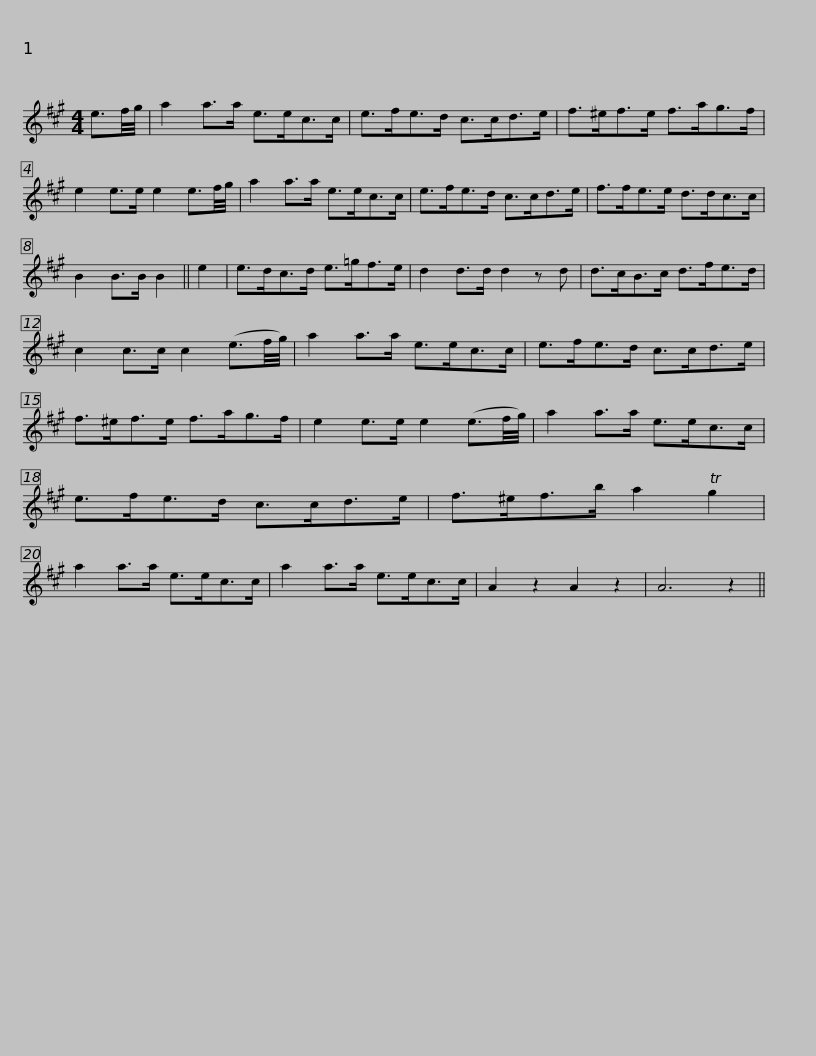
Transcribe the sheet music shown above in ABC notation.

X:1
L:1/8
M:4/4
I:linebreak $
K:A
V:1 treble
V:1
 e3/2f/4g/4 | a2 a>a e>ec>c | e>fe>d c>cd>e | f>^ef>e f>ag>f | e2 e>e e2 e3/2f/4g/4 |$ %5
 a2 a>a e>ec>c | e>fe>d c>cd>e | f>fe>e d>dc>c | B2 B>B B2 || e2 |$ %10
 e>dc>d e>=gf>e | d2 d>d d2 z d | d>cB>c d>fe>d | c2 c>c c2 (e3/2f/4g/4) | a2 a>a e>ec>c |$ %15
 e>fe>d c>cd>e | f>^ef>e f>ag>f | e2 e>e e2 (e3/2f/4g/4) | a2 a>a e>ec>c |$ e>fe>d c>cd>e | %20
 f>^ef>b a2 Tg2 | a2 a>a e>ec>c | a2 a>a e>ec>c | A2 z2 A2 z2 | A6 z2 || %25
